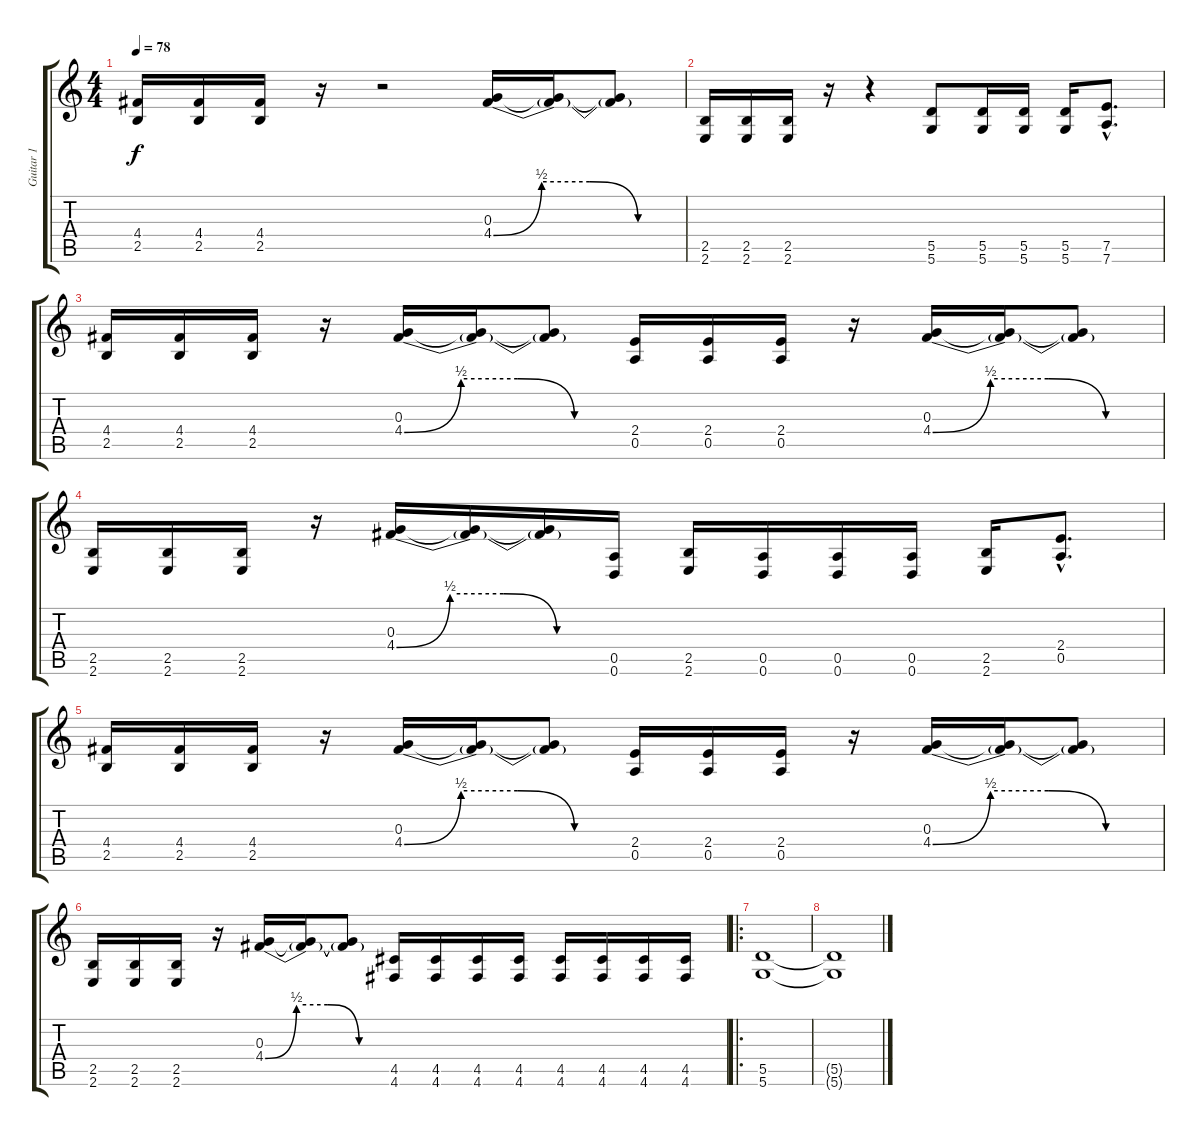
\track ("Guitar 1" "Guitar 1") {instrument distortionguitar}
\staff {score tabs}
\tuning (E4 B3 G3 D3 A2 D2) {hide}
\ts (4 4)
\tempo 78
\clef g2
\ks c
(4.4 2.5).16{dy f balance 16 instrument distortionguitar} (4.4 2.5).16 (4.4 2.5).16 r.16 r.2 (0.3 4.4{be (custom 0 0 15 2 30 2 45 0 60 0)}).16 (0.3{t} 4.4{t}).16 (0.3{t} 4.4{t}).8 |
(2.5 2.6).16 (2.5 2.6).16 (2.5 2.6).16 r.16 r.4 (5.5 5.6).8 (5.5 5.6).16 (5.5 5.6).16 (5.5 5.6).16 (7.5{hac} 7.6{hac}).8{d} |
(4.4 2.5).16{balance 8} (4.4 2.5).16 (4.4 2.5).16 r.16 (0.3 4.4{be (custom 0 0 15 2 30 2 45 0 60 0)}).16 (0.3{t} 4.4{t}).16 (0.3{t} 4.4{t}).8 (2.4 0.5).16 (2.4 0.5).16 (2.4 0.5).16 r.16 (0.3 4.4{be (custom 0 0 15 2 30 2 45 0 60 0)}).16 (0.3{t} 4.4{t}).16 (0.3{t} 4.4{t}).8 |
(2.5 2.6).16 (2.5 2.6).16 (2.5 2.6).16 r.16 (0.3 4.4{be (custom 0 0 15 2 30 2 45 0 60 0)}).16 (0.3{t} 4.4{t}).16 (0.3{t} 4.4{t}).16 (0.5 0.6).16 (2.5 2.6).16 (0.5 0.6).16 (0.5 0.6).16 (0.5 0.6).16 (2.5 2.6).16 (2.4{hac} 0.5{hac}).8{d} |
(4.4 2.5).16 (4.4 2.5).16 (4.4 2.5).16 r.16 (0.3 4.4{be (custom 0 0 15 2 30 2 45 0 60 0)}).16 (0.3{t} 4.4{t}).16 (0.3{t} 4.4{t}).8 (2.4 0.5).16 (2.4 0.5).16 (2.4 0.5).16 r.16 (0.3 4.4{be (custom 0 0 15 2 30 2 45 0 60 0)}).16 (0.3{t} 4.4{t}).16 (0.3{t} 4.4{t}).8 |
(2.5 2.6).16 (2.5 2.6).16 (2.5 2.6).16 r.16 (0.3 4.4{be (custom 0 0 15 2 30 2 45 0 60 0)}).16 (0.3{t} 4.4{t}).16 (0.3{t} 4.4{t}).8 (4.5 4.6).16 (4.5 4.6).16 (4.5 4.6).16 (4.5 4.6).16 (4.5 4.6).16 (4.5 4.6).16 (4.5 4.6).16 (4.5 4.6).16 |
\ro
(5.5 5.6).1 |
(5.5{t} 5.6{t}).1
